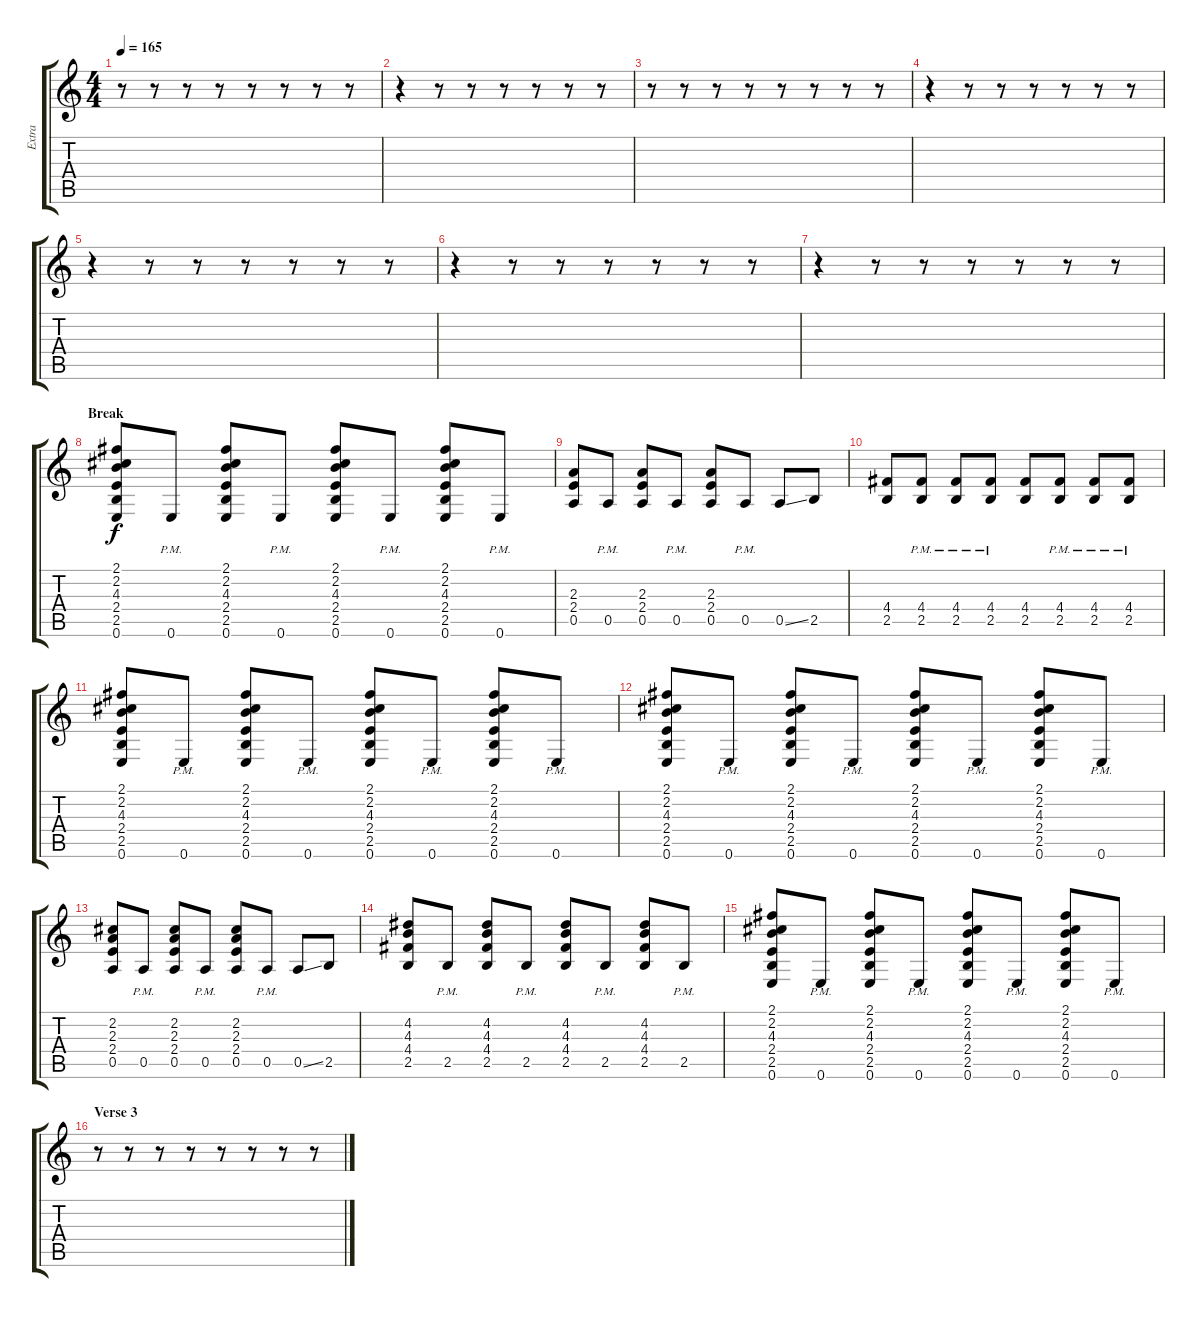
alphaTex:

\track ("Extra" "Extra") {instrument distortionguitar}
\staff {score tabs}
\tuning (E4 B3 G3 D3 A2 E2) {hide}
\ts (4 4)
\tempo 165
\clef g2
\ks c
r.8{dy f} r.8 r.8 r.8 r.8 r.8 r.8 r.8 |
r.4 r.8 r.8 r.8 r.8 r.8 r.8 |
r.8 r.8 r.8 r.8 r.8 r.8 r.8 r.8 |
r.4 r.8 r.8 r.8 r.8 r.8 r.8 |
r.4 r.8 r.8 r.8 r.8 r.8 r.8 |
r.4 r.8 r.8 r.8 r.8 r.8 r.8 |
r.4 r.8 r.8 r.8 r.8 r.8 r.8 |
\section ("" "Break")
(2.1 2.2 4.3 2.4 2.5 0.6).8 0.6{pm}.8 (2.1 2.2 4.3 2.4 2.5 0.6).8 0.6{pm}.8 (2.1 2.2 4.3 2.4 2.5 0.6).8 0.6{pm}.8 (2.1 2.2 4.3 2.4 2.5 0.6).8 0.6{pm}.8 |
(2.3 2.4 0.5).8 0.5{pm}.8 (2.3 2.4 0.5).8 0.5{pm}.8 (2.3 2.4 0.5).8 0.5{pm}.8 0.5{ss}.8 2.5.8 |
(4.4 2.5).8 (4.4{pm} 2.5{pm}).8 (4.4{pm} 2.5{pm}).8 (4.4{pm} 2.5{pm}).8 (4.4 2.5).8 (4.4{pm} 2.5{pm}).8 (4.4{pm} 2.5{pm}).8 (4.4{pm} 2.5{pm}).8 |
(2.1 2.2 4.3 2.4 2.5 0.6).8 0.6{pm}.8 (2.1 2.2 4.3 2.4 2.5 0.6).8 0.6{pm}.8 (2.1 2.2 4.3 2.4 2.5 0.6).8 0.6{pm}.8 (2.1 2.2 4.3 2.4 2.5 0.6).8 0.6{pm}.8 |
(2.1 2.2 4.3 2.4 2.5 0.6).8 0.6{pm}.8 (2.1 2.2 4.3 2.4 2.5 0.6).8 0.6{pm}.8 (2.1 2.2 4.3 2.4 2.5 0.6).8 0.6{pm}.8 (2.1 2.2 4.3 2.4 2.5 0.6).8 0.6{pm}.8 |
(2.2 2.3 2.4 0.5).8 0.5{pm}.8 (2.2 2.3 2.4 0.5).8 0.5{pm}.8 (2.2 2.3 2.4 0.5).8 0.5{pm}.8 0.5{ss}.8 2.5.8 |
(4.2 4.3 4.4 2.5).8 2.5{pm}.8 (4.2 4.3 4.4 2.5).8 2.5{pm}.8 (4.2 4.3 4.4 2.5).8 2.5{pm}.8 (4.2 4.3 4.4 2.5).8 2.5{pm}.8 |
(2.1 2.2 4.3 2.4 2.5 0.6).8 0.6{pm}.8 (2.1 2.2 4.3 2.4 2.5 0.6).8 0.6{pm}.8 (2.1 2.2 4.3 2.4 2.5 0.6).8 0.6{pm}.8 (2.1 2.2 4.3 2.4 2.5 0.6).8 0.6{pm}.8 |
\section ("" "Verse 3")
r.8 r.8 r.8 r.8 r.8 r.8 r.8 r.8
